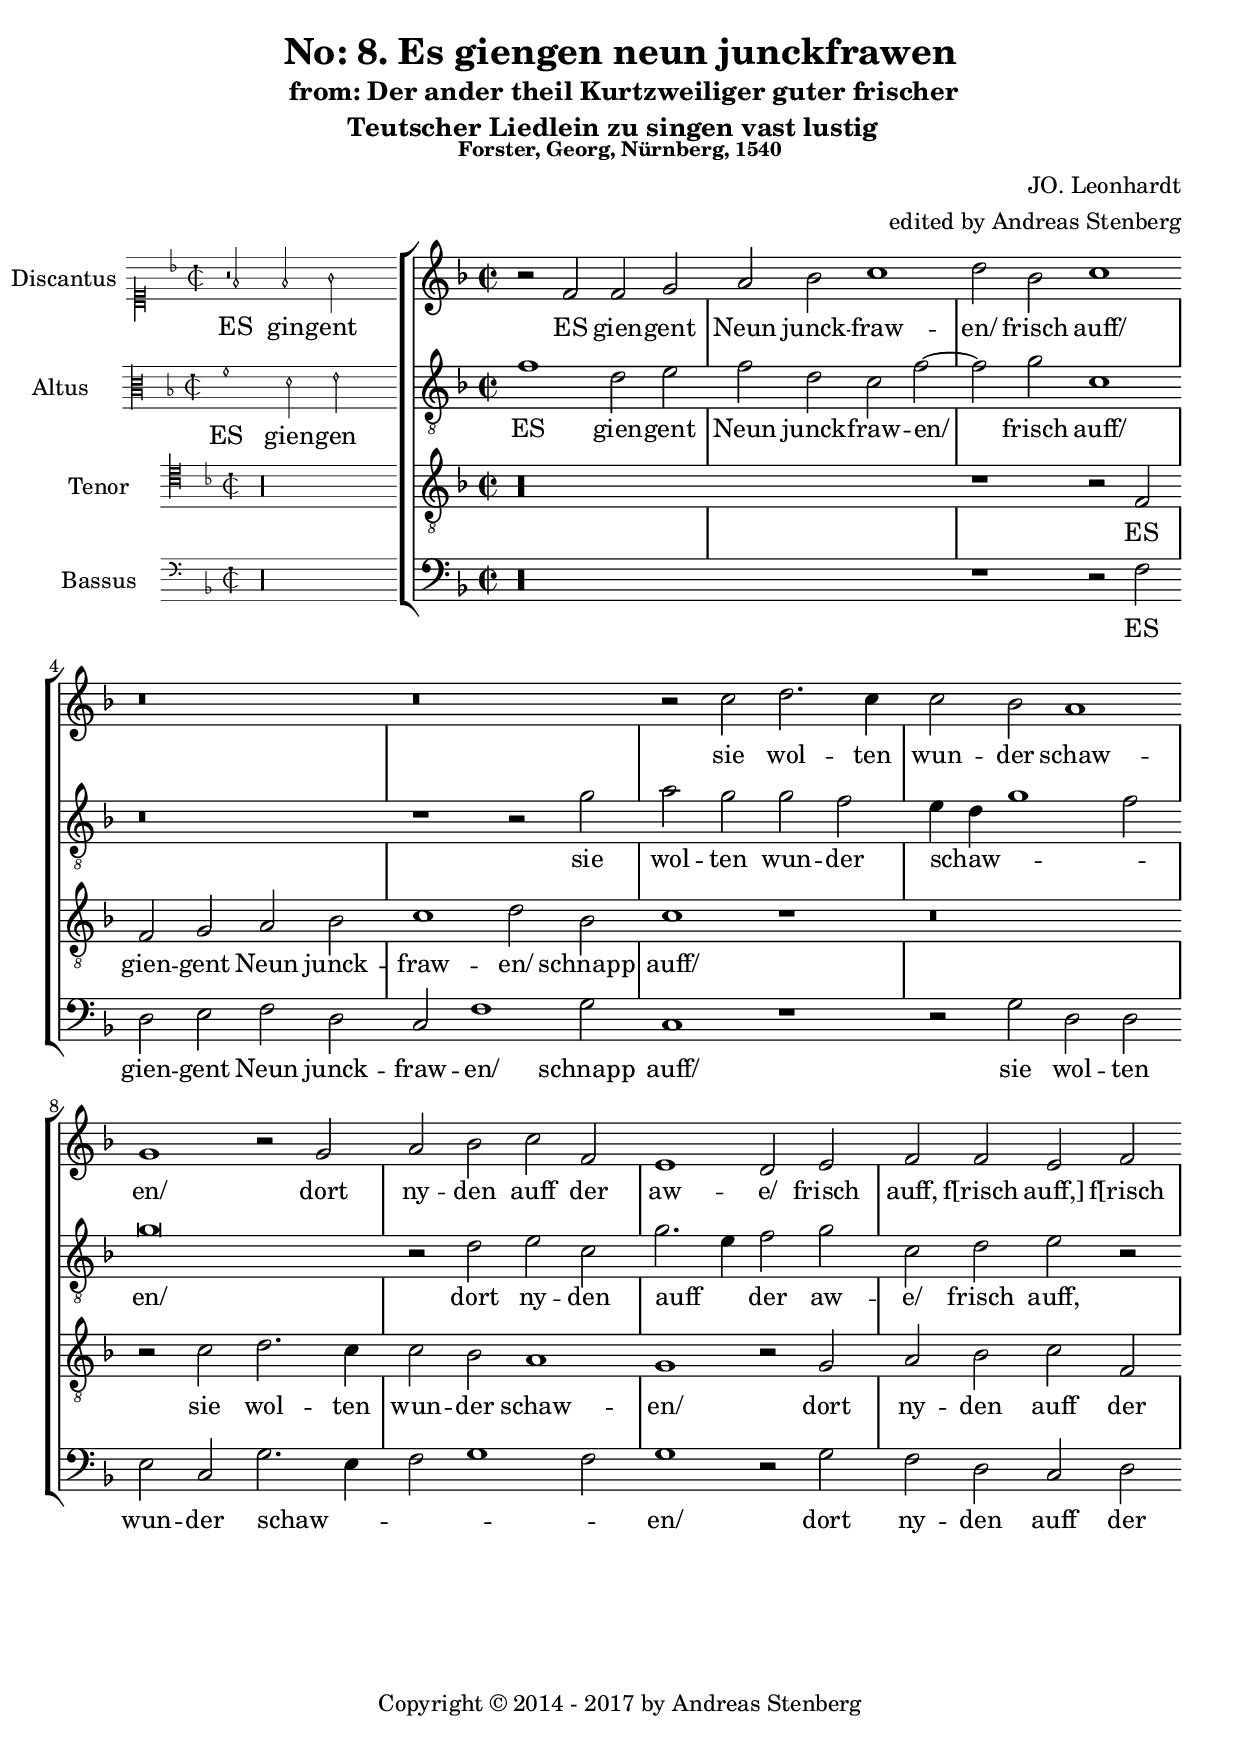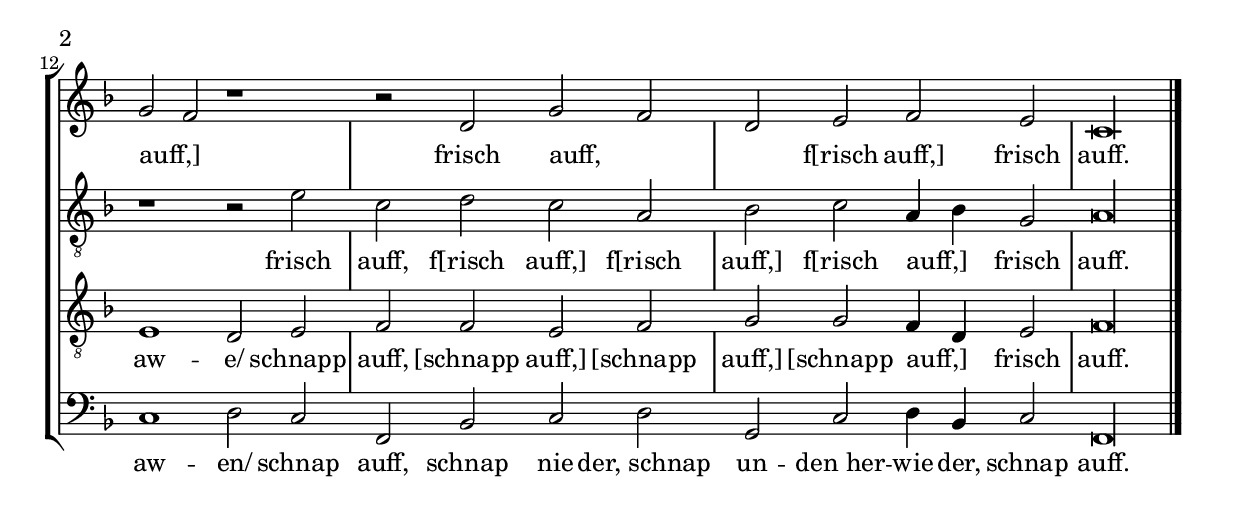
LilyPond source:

\version "2.18.2"

incipit =
#(define-music-function (parser location incipit-music) (ly:music?)
  #{
    \once \override Staff.InstrumentName.self-alignment-X = #RIGHT
    \once \override Staff.InstrumentName.self-alignment-Y = ##f
    \once \override Staff.InstrumentName.padding = #0.3
    \once \override Staff.InstrumentName.stencil =
      #(lambda (grob)
   (let* ((instrument-name (ly:grob-property grob 'long-text)))
     (set! (ly:grob-property grob 'long-text)
     #{ \markup
          \score
             {
         { \context MensuralStaff \with {
                          instrumentName = #instrument-name
                       } $incipit-music
         }
                     \layout { $(ly:grob-layout grob)
                   line-width = \indent
                         indent =
        % primitive-eval is probably easiest for
        % escaping lexical closure and evaluating
        % everything respective to (current-module).
                               #(primitive-eval
                                       '(or (false-if-exception (- indent incipit-width))
              (* 0.5 indent)))
                   ragged-right = ##f
                   ragged-last = ##f
                   system-count = #1 }
       }
      #})
           (system-start-text::print grob)))
  #})

%%%%%%%%%%%%%%%%%%%%%%%%%
\paper {
  ragged-bottom = ##t
  ragged-last-bottom = ##t
}
\include "deutsch.ly"
global = {
  \set Score.skipBars = ##t
  \key f \major
  \time 2/2
  \set Timing.measureLength = #(ly:make-moment 2/1)
  \skip 1*32


  % let finis bar go through all staves
  \override Staff.BarLine.transparent = ##f

  % finis bar
  \bar "|."
}

discantusIncipit = <<
  \new MensuralVoice = "discantusIncipit" <<
    \repeat unfold 9 { s1 \noBreak }
    {
      \clef "mensural-c1"
      \key f \major
      \time 2/2
      r2 f'2 f'2 g'2
    }
  >>
  \new Lyrics \lyricsto discantusIncipit { ES gin -- gent }
>>

discantusNotes = {
  \relative c' {
    \clef "treble"
    \set suggestAccidentals =##t
    r2 f2 f2 g2 a2 b2 c1 
    d2 b2 c1 r\breve
    r\breve r2 c2 d2. c4
    c2 b2 a1 g1 r2 g2
    a2 b2 c2 f,2 e1 d2 e2
    f2 f2 e2 f2 g2 f2 r1
    r2 d2 g2 f2 d2 e2 f2 e2 
    c\longa
  }
}

discantusLyrics = \lyricmode {
  ES gien -- gent Neun junck -- fraw -- en/
  frisch auff/
  sie wol -- ten wun -- der schaw  -- en/
  dort ny -- den auff der aw -- e/
  frisch auff, \repeat unfold 2 { f[risch auff,] }  _
  frisch auff, _ _  f[risch auff,] frisch auff.
}

altusIncipit = <<
  \new MensuralVoice = "altusIncipit" <<
    \repeat unfold 9 { s1 \noBreak }
    {
      \clef "mensural-c3"
      \key f \major
      \time 2/2
      f'1 d'2 e'2
    }
  >>
  \new Lyrics \lyricsto altusIncipit { ES gien -- gen }
>>

altusNotes = {
  \relative c'  {
    \clef "treble_8"
    f1 d2 e2 f2 d2 c2 f2~
    f2 g2 c,1 r\breve 
    r1 r2 g'2 a2 g2 g2 f2
    e4( d4 g1 f2) g\breve 
    r2 d2 e2 c2 g'2.( e4) f2 g2
    c,2 d2 e2 r2 r1 r2 e2
    c2 d2 c2 a2 b2 c2 a4 b4 g2 
    a\longa
  }
}

altusLyrics = \lyricmode {
  ES gien -- gent Neun junck -- fraw -- en/
  frisch auff/
  sie wol -- ten wun -- der schaw  -- en/
  dort ny -- den auff der aw -- e/
  frisch auff,   
  frisch auff, \repeat unfold 3 {  f[risch auff,] } _ frisch auff.  
}

tenorIncipit = <<
  \new MensuralVoice = "tenorIncipit" <<
    \repeat unfold 9 { s1 \noBreak }
    {
      \clef "mensural-c4"
      \key f \major
      \time 2/2
      r\longa
    }
  >>
  \new Lyrics \lyricsto tenorIncipit { ES was eins }
>>

tenorNotes = {
  \relative c  {
    \clef "treble_8"
    r\longa
    r1 r2 f2 f2 g2 a2 b2
    c1 d2 b2 c1 r1
    r\breve r2 c2 d2. c4
    c2 b2 a1 g1 r2 g2 
    a2 b2 c2 f,2 e1 d2 e2
    f2 f2 e2 f2 g2 g2 f4 d4 e2
    f\longa
  }
}
 
tenorLyrics = \lyricmode {
  ES gien -- gent Neun junck -- fraw -- en/
  schnapp auff/
  sie wol -- ten wun -- der schaw  -- en/
  dort ny -- den auff der aw -- e/
  schnapp auff, \repeat unfold 3 { [schnapp auff,] }  _  frisch auff.
}

bassusIncipit = <<
  \new MensuralVoice = "bassusIncipit" <<
    \repeat unfold 9 { s1 \noBreak }
    {
      \clef "mensural-f"
      \key f \major
      \time 2/2
      %% incipit
      r\longa
      
    }
  >>
%  \new Lyrics \lyricsto bassusIncipit { IV- }
>>

bassusNotes = {
  \relative c {
    \clef "bass"
    r\longa
    r1 r2 f2 d2 e2 f2 d2
    c2 f1 g2 c,1 r1
    r2 g'2 d2 d2 e2 c2 g'2.( e4
    f2 g1 f2) g1 r2 g2
    f2 d2 c2 d2 c1 d2 c2 
    f,2 b2 c2 d2 g,2 c2 d4 b4 c2
    f,\longa
  }
}

bassusLyrics = \lyricmode {
    ES gien -- gent Neun junck -- fraw -- en/
  schnapp auff/
  sie wol -- ten wun -- der schaw  -- en/
  dort ny -- den auff der aw -- en/
  schnap auff, schnap nie -- "der, schnap" un -- "den her" -- wie -- der,
  schnap auff.
}

\score {
  <<
    \new StaffGroup = choirStaff <<
      \new Voice = "discantusNotes" <<
        \global
        \set Staff.instrumentName = #"Discantus"
        \set Staff.midiInstrument ="choir aahs"
        \incipit \discantusIncipit
        \discantusNotes
      >>
      \new Lyrics = "discantusLyrics" \lyricsto discantusNotes { \discantusLyrics }
      \new Voice = "altusNotes" <<
        \global
        \set Staff.instrumentName = #"Altus"
        \set Staff.midiInstrument ="choir aahs"
        \incipit \altusIncipit
        \altusNotes
      >>
      \new Lyrics = "altusLyrics" \lyricsto altusNotes { \altusLyrics }
      \new Voice = "tenorNotes" <<
        \global
        \set Staff.instrumentName = #"Tenor"
        \set Staff.midiInstrument ="choir aahs"
        \incipit \tenorIncipit
        \tenorNotes
      >>
      \new Lyrics = "tenorLyrics" \lyricsto tenorNotes { \tenorLyrics }
      \new Voice = "bassusNotes" <<
        \global
        \set Staff.instrumentName = #"Bassus"
        \set Staff.midiInstrument ="choir aahs"
        \incipit \bassusIncipit
        \bassusNotes
      >>
      \new Lyrics = "bassusLyrics" \lyricsto bassusNotes { \bassusLyrics }
    >>
  >>
  \layout {
    \context {
      \Score
      %% no bar lines in staves or lyrics
      \hide BarLine
    }
    %% the next two instructions keep the lyrics between the bar lines
    \context {
      \Lyrics
      \consists "Bar_engraver"
      \consists "Separating_line_group_engraver"
    }
    \context {
      \Voice
      %% no slurs
      \hide Slur
      %% Comment in the below "\remove" command to allow line
      %% breaking also at those bar lines where a note overlaps
      %% into the next measure.  The command is commented out in this
      %% short example score, but especially for large scores, you
      %% will typically yield better line breaking and thus improve
      %% overall spacing if you comment in the following command.
      %%\remove "Forbid_line_break_engraver"
    }
    indent = 6\cm
    incipit-width = 4\cm
  }
  \midi { \tempo 1 =88 }
}
\header {
  title = "No: 8. Es giengen neun junckfrawen"
	subtitle =\markup{ \center-column { " from: Der ander theil Kurtzweiliger guter frischer" 
	"Teutscher Liedlein zu singen vast lustig  " }}
	subsubtitle ="Forster, Georg, Nürnberg, 1540"
	composer ="JO. Leonhardt"
	arranger = "edited by Andreas Stenberg" 
%        poet ="s. 21,"
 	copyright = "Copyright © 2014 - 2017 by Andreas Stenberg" 
}